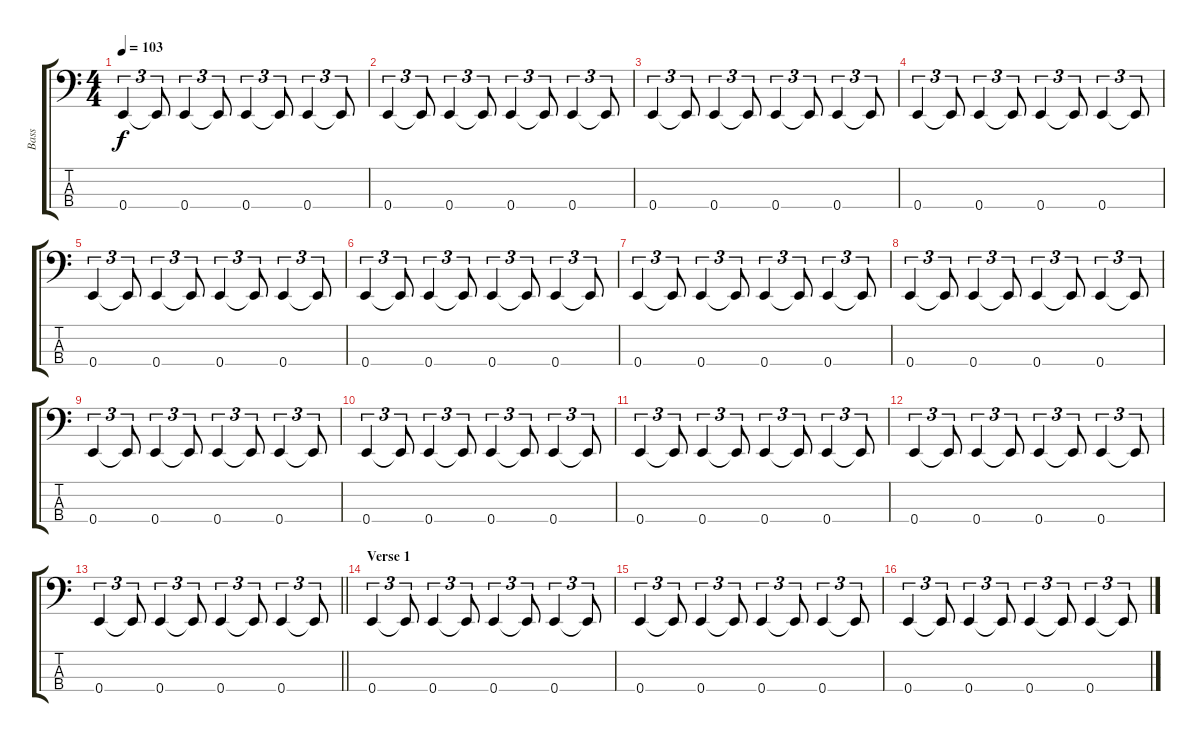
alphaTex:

\track ("Bass" "Bass") {instrument electricbassfinger}
\staff {score tabs}
\tuning (G2 D2 A1 E1) {hide}
\ts (4 4)
\tempo 103
\clef f4
\ks c
0.4.4{tu (3 2) dy f} 0.4{t}.8{tu (3 2)} 0.4.4{tu (3 2)} 0.4{t}.8{tu (3 2)} 0.4.4{tu (3 2)} 0.4{t}.8{tu (3 2)} 0.4.4{tu (3 2)} 0.4{t}.8{tu (3 2)} |
0.4.4{tu (3 2)} 0.4{t}.8{tu (3 2)} 0.4.4{tu (3 2)} 0.4{t}.8{tu (3 2)} 0.4.4{tu (3 2)} 0.4{t}.8{tu (3 2)} 0.4.4{tu (3 2)} 0.4{t}.8{tu (3 2)} |
0.4.4{tu (3 2)} 0.4{t}.8{tu (3 2)} 0.4.4{tu (3 2)} 0.4{t}.8{tu (3 2)} 0.4.4{tu (3 2)} 0.4{t}.8{tu (3 2)} 0.4.4{tu (3 2)} 0.4{t}.8{tu (3 2)} |
0.4.4{tu (3 2)} 0.4{t}.8{tu (3 2)} 0.4.4{tu (3 2)} 0.4{t}.8{tu (3 2)} 0.4.4{tu (3 2)} 0.4{t}.8{tu (3 2)} 0.4.4{tu (3 2)} 0.4{t}.8{tu (3 2)} |
0.4.4{tu (3 2)} 0.4{t}.8{tu (3 2)} 0.4.4{tu (3 2)} 0.4{t}.8{tu (3 2)} 0.4.4{tu (3 2)} 0.4{t}.8{tu (3 2)} 0.4.4{tu (3 2)} 0.4{t}.8{tu (3 2)} |
0.4.4{tu (3 2)} 0.4{t}.8{tu (3 2)} 0.4.4{tu (3 2)} 0.4{t}.8{tu (3 2)} 0.4.4{tu (3 2)} 0.4{t}.8{tu (3 2)} 0.4.4{tu (3 2)} 0.4{t}.8{tu (3 2)} |
0.4.4{tu (3 2)} 0.4{t}.8{tu (3 2)} 0.4.4{tu (3 2)} 0.4{t}.8{tu (3 2)} 0.4.4{tu (3 2)} 0.4{t}.8{tu (3 2)} 0.4.4{tu (3 2)} 0.4{t}.8{tu (3 2)} |
0.4.4{tu (3 2)} 0.4{t}.8{tu (3 2)} 0.4.4{tu (3 2)} 0.4{t}.8{tu (3 2)} 0.4.4{tu (3 2)} 0.4{t}.8{tu (3 2)} 0.4.4{tu (3 2)} 0.4{t}.8{tu (3 2)} |
0.4.4{tu (3 2)} 0.4{t}.8{tu (3 2)} 0.4.4{tu (3 2)} 0.4{t}.8{tu (3 2)} 0.4.4{tu (3 2)} 0.4{t}.8{tu (3 2)} 0.4.4{tu (3 2)} 0.4{t}.8{tu (3 2)} |
0.4.4{tu (3 2)} 0.4{t}.8{tu (3 2)} 0.4.4{tu (3 2)} 0.4{t}.8{tu (3 2)} 0.4.4{tu (3 2)} 0.4{t}.8{tu (3 2)} 0.4.4{tu (3 2)} 0.4{t}.8{tu (3 2)} |
0.4.4{tu (3 2)} 0.4{t}.8{tu (3 2)} 0.4.4{tu (3 2)} 0.4{t}.8{tu (3 2)} 0.4.4{tu (3 2)} 0.4{t}.8{tu (3 2)} 0.4.4{tu (3 2)} 0.4{t}.8{tu (3 2)} |
0.4.4{tu (3 2)} 0.4{t}.8{tu (3 2)} 0.4.4{tu (3 2)} 0.4{t}.8{tu (3 2)} 0.4.4{tu (3 2)} 0.4{t}.8{tu (3 2)} 0.4.4{tu (3 2)} 0.4{t}.8{tu (3 2)} |
\barLineRight lightlight
0.4.4{tu (3 2)} 0.4{t}.8{tu (3 2)} 0.4.4{tu (3 2)} 0.4{t}.8{tu (3 2)} 0.4.4{tu (3 2)} 0.4{t}.8{tu (3 2)} 0.4.4{tu (3 2)} 0.4{t}.8{tu (3 2)} |
\section ("" "Verse 1")
0.4.4{tu (3 2)} 0.4{t}.8{tu (3 2)} 0.4.4{tu (3 2)} 0.4{t}.8{tu (3 2)} 0.4.4{tu (3 2)} 0.4{t}.8{tu (3 2)} 0.4.4{tu (3 2)} 0.4{t}.8{tu (3 2)} |
0.4.4{tu (3 2)} 0.4{t}.8{tu (3 2)} 0.4.4{tu (3 2)} 0.4{t}.8{tu (3 2)} 0.4.4{tu (3 2)} 0.4{t}.8{tu (3 2)} 0.4.4{tu (3 2)} 0.4{t}.8{tu (3 2)} |
0.4.4{tu (3 2)} 0.4{t}.8{tu (3 2)} 0.4.4{tu (3 2)} 0.4{t}.8{tu (3 2)} 0.4.4{tu (3 2)} 0.4{t}.8{tu (3 2)} 0.4.4{tu (3 2)} 0.4{t}.8{tu (3 2)}
